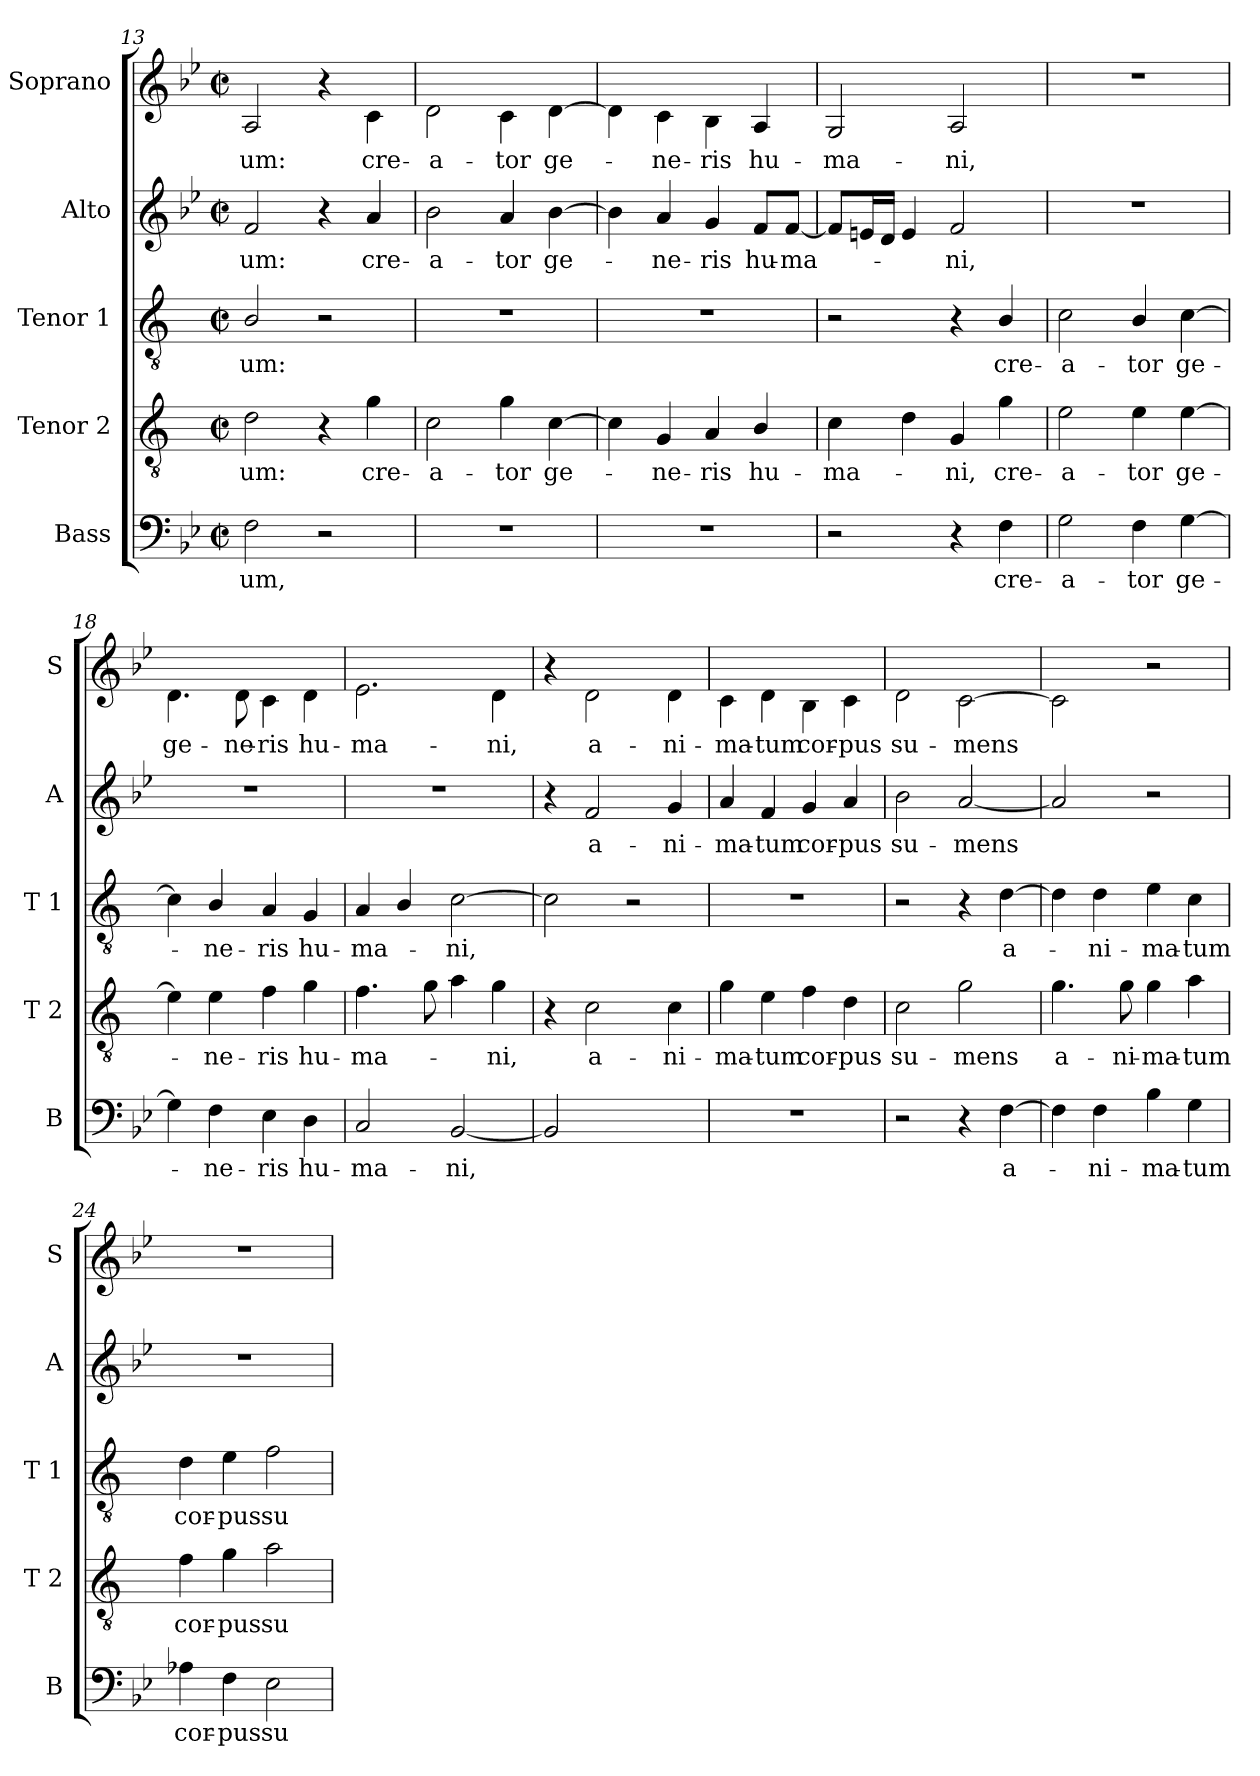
**kern	**text	**kern	**text	**kern	**text	**kern	**text	**kern	**text
*part5	*part5	*part4	*part4	*part3	*part3	*part2	*part2	*part1	*part1
*staff5	*staff5	*staff4	*staff4	*staff3	*staff3	*staff2	*staff2	*staff1	*staff1
*I"Bass	*	*I"Tenor 2	*	*I"Tenor 1	*	*I"Alto	*	*I"Soprano	*
*I'B	*	*I'T 2	*	*I'T 1	*	*I'A	*	*I'S	*
*clefF4	*	*clefGv2	*	*clefGv2	*	*clefG2	*	*clefG2	*
*	*	*ITrd1c2	*	*ITrd1c2	*	*	*	*ITrd-7c-12	*
*k[b-e-]	*	*k[b-e-]	*	*k[b-e-]	*	*k[b-e-]	*	*k[b-e-]	*
*B-:	*	*B-:	*	*B-:	*	*B-:	*	*B-:	*
*M2/2	*	*M2/2	*	*M2/2	*	*M2/2	*	*M2/2	*
*met(c|)	*	*met(c|)	*	*met(c|)	*	*met(c|)	*	*met(c|)	*
=13	=13	=13	=13	=13	=13	=13	=13	=13	=13
2F\	-um,	2c\	um:	2A/	-um:	2f/	-um:	2a/	-um:
2r	.	4r	.	2r	.	4r	.	4r	.
.	.	4f\	cre-	.	.	4a/	cre-	4cc\	cre-
!!LO:PB:g=z
=14	=14	=14	=14	=14	=14	=14	=14	=14	=14
1r	.	2B-\	-a-	1r	.	2b-\	-a-	2dd\	-a-
.	.	4f\	-tor	.	.	4a/	-tor	4cc\	-tor
.	.	[4B-\	ge-	.	.	[4b-\	ge-	[4dd\	ge-
=15	=15	=15	=15	=15	=15	=15	=15	=15	=15
1r	.	4B-\]	.	1r	.	4b-\]	.	4dd\]	.
.	.	4F/	-ne-	.	.	4a/	-ne-	4cc\	-ne-
.	.	4G/	-ris	.	.	4g/	-ris	4b-\	-ris
.	.	4A/	hu-	.	.	8f/L	hu-	4a/	hu-
.	.	.	.	.	.	[8f/J	-ma-	.	.
=16	=16	=16	=16	=16	=16	=16	=16	=16	=16
2r	.	4B-\	-ma-	2r	.	8f/L]	.	2g/	-ma-
.	.	.	.	.	.	16en/L	.	.	.
.	.	.	.	.	.	16d/JJ	.	.	.
.	.	4c\	.	.	.	4e/	.	.	.
4r	.	4F/	-ni,	4r	.	2f/	-ni,	2a/	-ni,
4F\	cre-	4f\	cre-	4A/	cre-	.	.	.	.
=17	=17	=17	=17	=17	=17	=17	=17	=17	=17
2G\	-a-	2d\	-a-	2B-\	-a-	1r	.	1r	.
4F\	-tor	4d\	-tor	4A/	-tor	.	.	.	.
[4G\	ge-	[4d\	ge-	[4B-\	ge-	.	.	.	.
=18	=18	=18	=18	=18	=18	=18	=18	=18	=18
4G\]	.	4d\]	.	4B-\]	.	1r	.	4.dd\	ge-
4F\	-ne-	4d\	-ne-	4A/	-ne-	.	.	.	.
.	.	.	.	.	.	.	.	8dd\	-ne-
4E-\	-ris	4e-\	-ris	4G/	-ris	.	.	4cc\	-ris
4D\	hu-	4f\	hu-	4F/	hu-	.	.	4dd\	hu-
=19	=19	=19	=19	=19	=19	=19	=19	=19	=19
2C/	-ma-	4.e-\	-ma-	4G/	-ma-	1r	.	2.ee-\	-ma-
.	.	.	.	4A/	.	.	.	.	.
.	.	8f\	.	.	.	.	.	.	.
[2BB-/	-ni,	4g\	.	[2B-\	-ni,	.	.	.	.
.	.	4f\	-ni,	.	.	.	.	4dd\	-ni,
!!LO:LB:g=z
=20	=20	=20	=20	=20	=20	=20	=20	=20	=20
2BB-/]	.	4r	.	2B-\]	.	4r	.	4r	.
.	.	2B-\	a-	.	.	2f/	a-	2dd\	a-
2ryy	.	.	.	2r	.	.	.	.	.
.	.	4B-\	-ni-	.	.	4g/	-ni-	4dd\	-ni-
=21	=21	=21	=21	=21	=21	=21	=21	=21	=21
1r	.	4f\	-ma-	1r	.	4a/	-ma-	4cc\	-ma-
.	.	4d\	-tum	.	.	4f/	-tum	4dd\	-tum
.	.	4e-\	cor-	.	.	4g/	cor-	4b-\	cor-
.	.	4c\	-pus	.	.	4a/	-pus	4cc\	-pus
=22	=22	=22	=22	=22	=22	=22	=22	=22	=22
2r	.	2B-\	su-	2r	.	2b-\	su-	2dd\	su-
4r	.	2f\	-mens	4r	.	[2a/	-mens	[2cc\	-mens
[4F\	a-	.	.	[4c\	a-	.	.	.	.
=23	=23	=23	=23	=23	=23	=23	=23	=23	=23
4F\]	.	4.f\	a-	4c\]	.	2a/]	.	2cc\]	.
4F\	-ni-	.	.	4c\	-ni-	.	.	.	.
.	.	8f\	-ni-	.	.	.	.	.	.
4B-\	-ma-	4f\	-ma-	4d\	-ma-	2r	.	2r	.
4G\	-tum	4g\	-tum	4B-\	-tum	.	.	.	.
=24	=24	=24	=24	=24	=24	=24	=24	=24	=24
4A-X\	cor-	4e-\	cor-	4c\	cor-	1r	.	1r	.
4F\	-pus	4f\	-pus	4d\	-pus	.	.	.	.
2E-\	su-	2g\	su-	2e-\	su-	.	.	.	.
=	=	=	=	=	=	=	=	=	=
*-	*-	*-	*-	*-	*-	*-	*-	*-	*-
